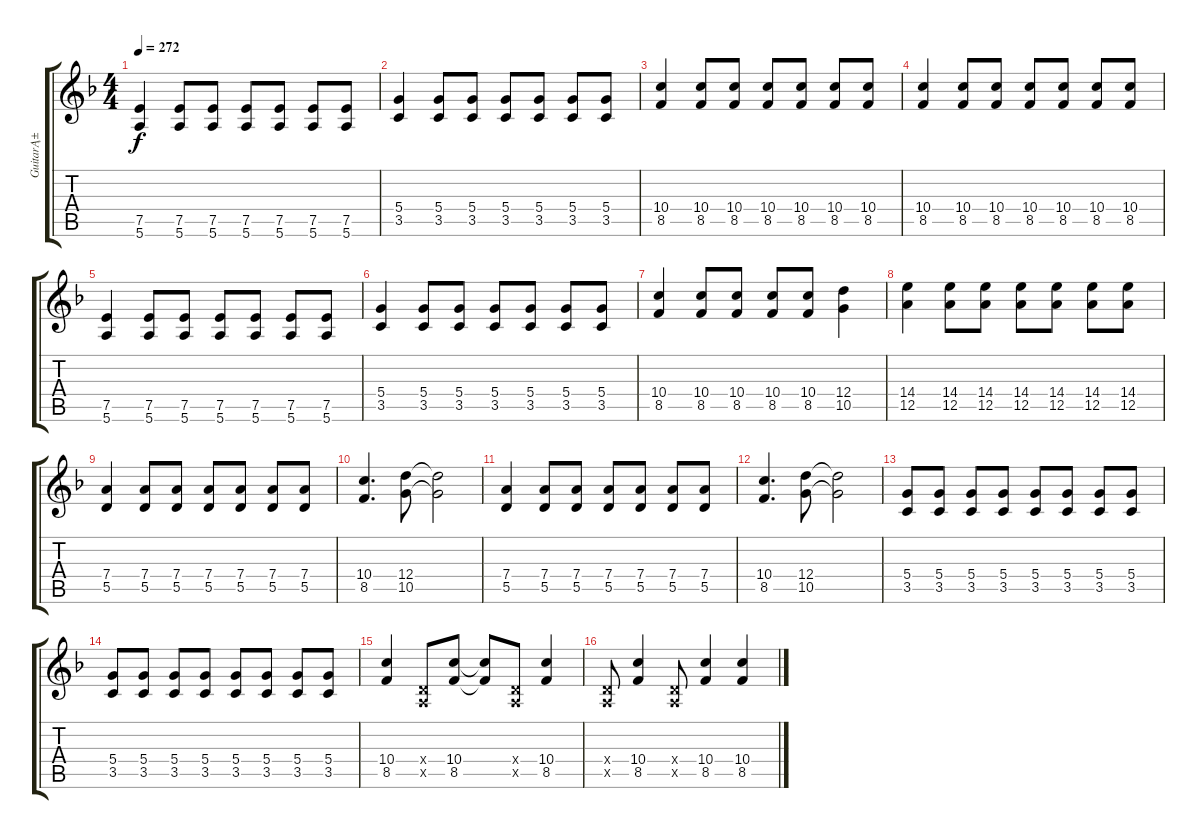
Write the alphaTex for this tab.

\track ("GuitarĄ±" "GuitarĄ±") {instrument distortionguitar}
\staff {score tabs}
\tuning (E4 B3 G3 D3 A2 E2) {hide}
\ts (4 4)
\tempo 272
\clef g2
\ks f
(7.5 5.6).4{dy f} (7.5 5.6).8 (7.5 5.6).8 (7.5 5.6).8 (7.5 5.6).8 (7.5 5.6).8 (7.5 5.6).8 |
(5.4 3.5).4 (5.4 3.5).8 (5.4 3.5).8 (5.4 3.5).8 (5.4 3.5).8 (5.4 3.5).8 (5.4 3.5).8 |
(10.4 8.5).4 (10.4 8.5).8 (10.4 8.5).8 (10.4 8.5).8 (10.4 8.5).8 (10.4 8.5).8 (10.4 8.5).8 |
(10.4 8.5).4 (10.4 8.5).8 (10.4 8.5).8 (10.4 8.5).8 (10.4 8.5).8 (10.4 8.5).8 (10.4 8.5).8 |
(7.5 5.6).4 (7.5 5.6).8 (7.5 5.6).8 (7.5 5.6).8 (7.5 5.6).8 (7.5 5.6).8 (7.5 5.6).8 |
(5.4 3.5).4 (5.4 3.5).8 (5.4 3.5).8 (5.4 3.5).8 (5.4 3.5).8 (5.4 3.5).8 (5.4 3.5).8 |
(10.4 8.5).4 (10.4 8.5).8 (10.4 8.5).8 (10.4 8.5).8 (10.4 8.5).8 (12.4 10.5).4 |
(14.4 12.5).4 (14.4 12.5).8 (14.4 12.5).8 (14.4 12.5).8 (14.4 12.5).8 (14.4 12.5).8 (14.4 12.5).8 |
(7.4 5.5).4 (7.4 5.5).8 (7.4 5.5).8 (7.4 5.5).8 (7.4 5.5).8 (7.4 5.5).8 (7.4 5.5).8 |
(10.4 8.5).4{d} (12.4 10.5).8 (12.4{t} 10.5{t}).2 |
(7.4 5.5).4 (7.4 5.5).8 (7.4 5.5).8 (7.4 5.5).8 (7.4 5.5).8 (7.4 5.5).8 (7.4 5.5).8 |
(10.4 8.5).4{d} (12.4 10.5).8 (12.4{t} 10.5{t}).2 |
(5.4 3.5).8 (5.4 3.5).8 (5.4 3.5).8 (5.4 3.5).8 (5.4 3.5).8 (5.4 3.5).8 (5.4 3.5).8 (5.4 3.5).8 |
(5.4 3.5).8 (5.4 3.5).8 (5.4 3.5).8 (5.4 3.5).8 (5.4 3.5).8 (5.4 3.5).8 (5.4 3.5).8 (5.4 3.5).8 |
(10.4 8.5).4 (0.4{x} 0.5{x}).8 (10.4 8.5).8 (10.4{t} 8.5{t}).8 (0.4{x} 0.5{x}).8 (10.4 8.5).4 |
(0.4{x} 0.5{x}).8 (10.4 8.5).4 (0.4{x} 0.5{x}).8 (10.4 8.5).4 (10.4 8.5).4
